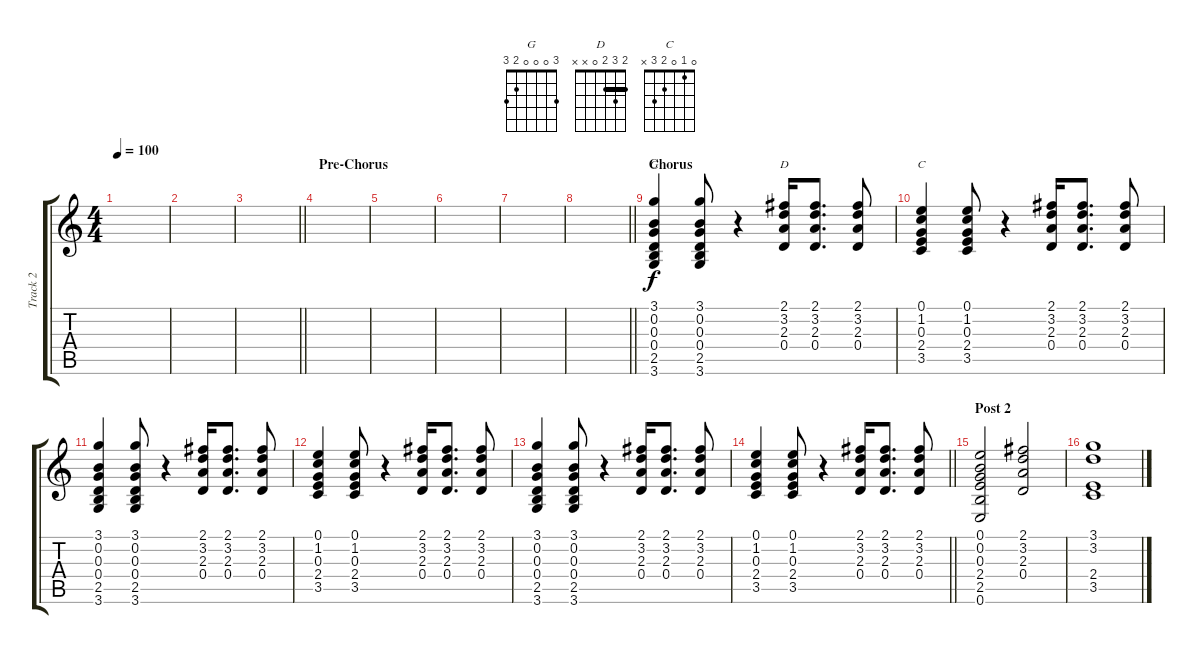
\track ("Track 2" "Track 2") {instrument distortionguitar}
\staff {score tabs}
\tuning (E4 B3 G3 D3 A2 E2) {hide}
\chord ("G" 3 0 0 0 2 3)
\chord ("D" 2 3 2 0 x x) {barre 2}
\chord ("C" 0 1 0 2 3 x)
\ts (4 4)
\tempo 100
\clef g2
\ks c
|
|
\barLineRight lightlight
|
\section ("" "Pre-Chorus")
|
|
|
|
\barLineRight lightlight
|
\section ("" "Chorus")
(3.1 0.2 0.3 0.4 2.5 3.6).4{ch "G"} (3.1 0.2 0.3 0.4 2.5 3.6).8 r.4 (2.1 3.2 2.3 0.4).16{ch "D"} (2.1 3.2 2.3 0.4).8{d} (2.1 3.2 2.3 0.4).8 |
(0.1 1.2 0.3 2.4 3.5).4{ch "C"} (0.1 1.2 0.3 2.4 3.5).8 r.4 (2.1 3.2 2.3 0.4).16 (2.1 3.2 2.3 0.4).8{d} (2.1 3.2 2.3 0.4).8 |
(3.1 0.2 0.3 0.4 2.5 3.6).4 (3.1 0.2 0.3 0.4 2.5 3.6).8 r.4 (2.1 3.2 2.3 0.4).16 (2.1 3.2 2.3 0.4).8{d} (2.1 3.2 2.3 0.4).8 |
(0.1 1.2 0.3 2.4 3.5).4 (0.1 1.2 0.3 2.4 3.5).8 r.4 (2.1 3.2 2.3 0.4).16 (2.1 3.2 2.3 0.4).8{d} (2.1 3.2 2.3 0.4).8 |
(3.1 0.2 0.3 0.4 2.5 3.6).4 (3.1 0.2 0.3 0.4 2.5 3.6).8 r.4 (2.1 3.2 2.3 0.4).16 (2.1 3.2 2.3 0.4).8{d} (2.1 3.2 2.3 0.4).8 |
\barLineRight lightlight
(0.1 1.2 0.3 2.4 3.5).4 (0.1 1.2 0.3 2.4 3.5).8 r.4 (2.1 3.2 2.3 0.4).16 (2.1 3.2 2.3 0.4).8{d} (2.1 3.2 2.3 0.4).8 |
\section ("" "Post 2")
(0.1 0.2 0.3 2.4 2.5 0.6).2 (2.1 3.2 2.3 0.4).2 |
(3.1 3.2 2.4 3.5).1
